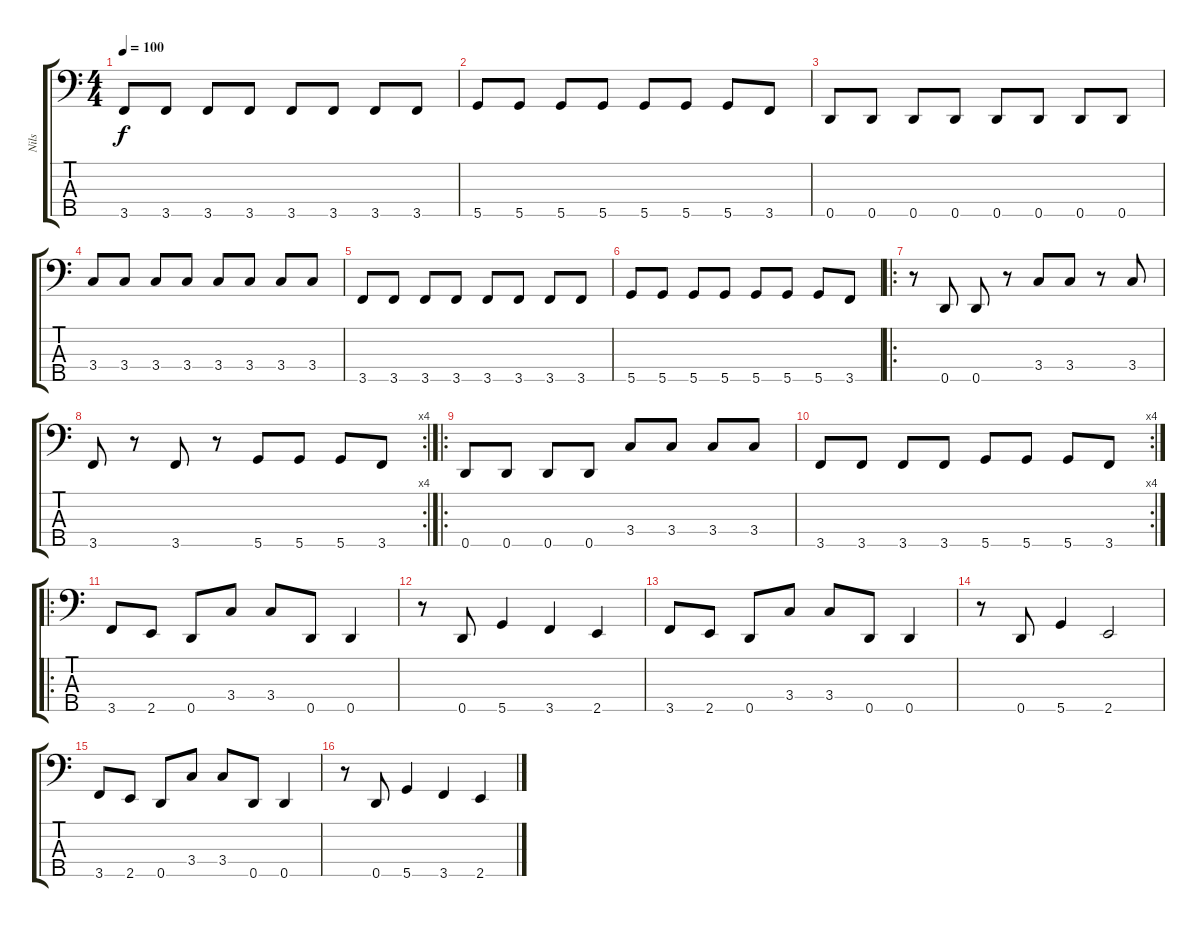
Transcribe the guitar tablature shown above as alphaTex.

\track ("Nils" "Nils") {instrument electricbassfinger}
\staff {score tabs}
\tuning (B2 G2 D2 A1 D1) {hide}
\ts (4 4)
\tempo 100
\clef f4
\ks c
3.5.8{dy f} 3.5.8 3.5.8 3.5.8 3.5.8 3.5.8 3.5.8 3.5.8 |
5.5.8 5.5.8 5.5.8 5.5.8 5.5.8 5.5.8 5.5.8 3.5.8 |
0.5.8 0.5.8 0.5.8 0.5.8 0.5.8 0.5.8 0.5.8 0.5.8 |
3.4.8 3.4.8 3.4.8 3.4.8 3.4.8 3.4.8 3.4.8 3.4.8 |
3.5.8 3.5.8 3.5.8 3.5.8 3.5.8 3.5.8 3.5.8 3.5.8 |
5.5.8 5.5.8 5.5.8 5.5.8 5.5.8 5.5.8 5.5.8 3.5.8 |
\ro
r.8 0.5.8 0.5.8 r.8 3.4.8 3.4.8 r.8 3.4.8 |
\rc 4
3.5.8 r.8 3.5.8 r.8 5.5.8 5.5.8 5.5.8 3.5.8 |
\ro
0.5.8 0.5.8 0.5.8 0.5.8 3.4.8 3.4.8 3.4.8 3.4.8 |
\rc 4
3.5.8 3.5.8 3.5.8 3.5.8 5.5.8 5.5.8 5.5.8 3.5.8 |
\ro
3.5.8 2.5.8 0.5.8 3.4.8 3.4.8 0.5.8 0.5.4 |
r.8 0.5.8 5.5.4 3.5.4 2.5.4 |
3.5.8 2.5.8 0.5.8 3.4.8 3.4.8 0.5.8 0.5.4 |
r.8 0.5.8 5.5.4 2.5.2 |
3.5.8 2.5.8 0.5.8 3.4.8 3.4.8 0.5.8 0.5.4 |
r.8 0.5.8 5.5.4 3.5.4 2.5.4
